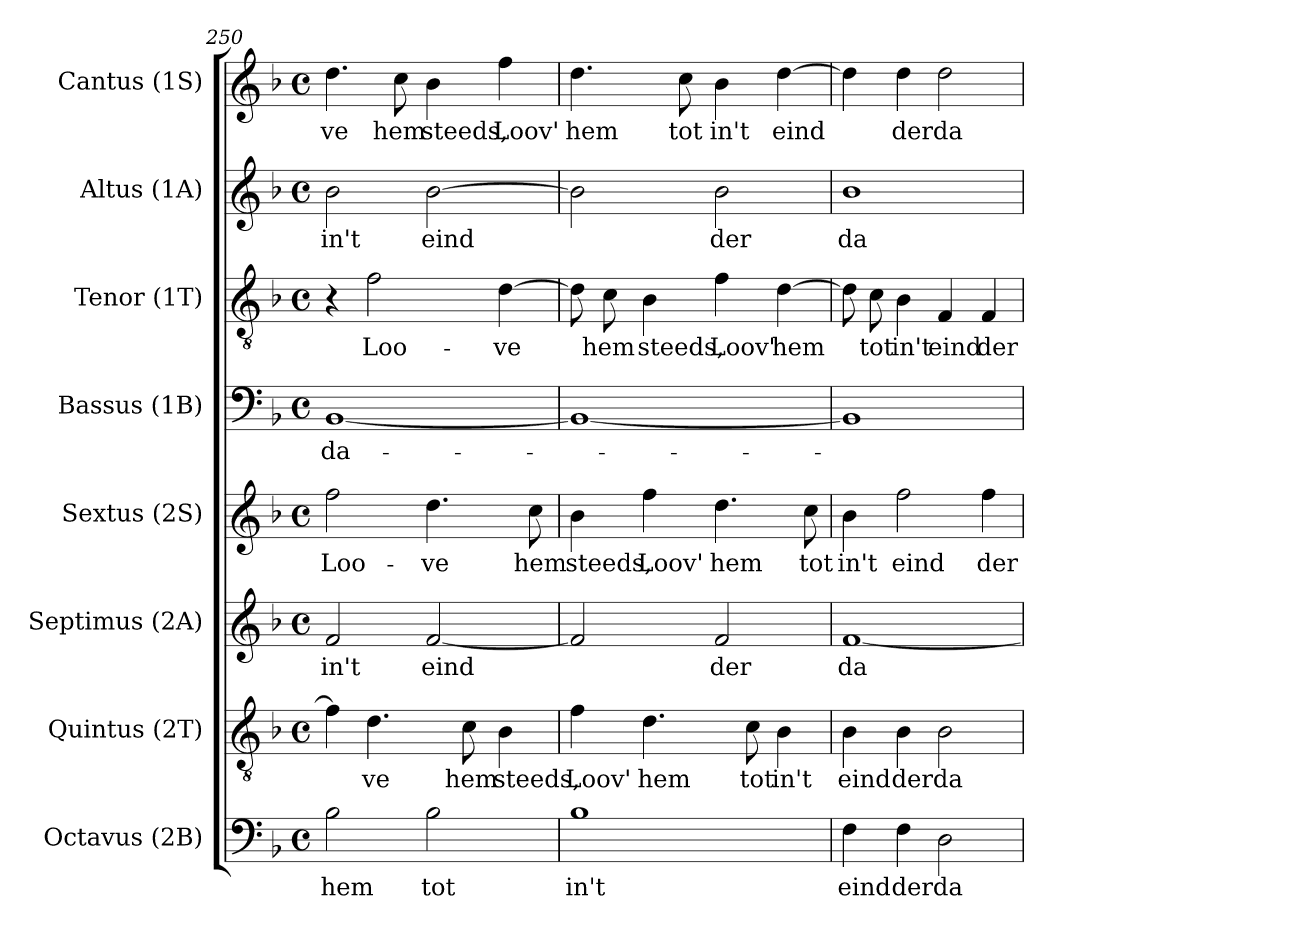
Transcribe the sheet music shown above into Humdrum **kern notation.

**kern	**text	**kern	**text	**kern	**text	**kern	**text	**kern	**text	**kern	**text	**kern	**text	**kern	**text
*part8	*part8	*part7	*part7	*part6	*part6	*part5	*part5	*part4	*part4	*part3	*part3	*part2	*part2	*part1	*part1
*staff8	*staff8	*staff7	*staff7	*staff6	*staff6	*staff5	*staff5	*staff4	*staff4	*staff3	*staff3	*staff2	*staff2	*staff1	*staff1
*I"Octavus (2B)	*	*I"Quintus (2T)	*	*I"Septimus (2A)	*	*I"Sextus (2S)	*	*I"Bassus (1B)	*	*I"Tenor (1T)	*	*I"Altus (1A)	*	*I"Cantus (1S)	*
*I'Octavus	*	*I'Quintus	*	*I'Septimus	*	*I'Sextus	*	*I'Bassus	*	*I'Tenor	*	*I'Altus	*	*I'Cantus	*
*clefF4	*	*clefGv2	*	*clefG2	*	*clefG2	*	*clefF4	*	*clefGv2	*	*clefG2	*	*clefG2	*
*k[b-]	*	*k[b-]	*	*k[b-]	*	*k[b-]	*	*k[b-]	*	*k[b-]	*	*k[b-]	*	*k[b-]	*
*F:	*	*F:	*	*F:	*	*F:	*	*F:	*	*F:	*	*F:	*	*F:	*
*M4/4	*	*M4/4	*	*M4/4	*	*M4/4	*	*M4/4	*	*M4/4	*	*M4/4	*	*M4/4	*
*met(c)	*	*met(c)	*	*met(c)	*	*met(c)	*	*met(c)	*	*met(c)	*	*met(c)	*	*met(c)	*
=250	=250	=250	=250	=250	=250	=250	=250	=250	=250	=250	=250	=250	=250	=250	=250
!	!LO:LY:b:color=#000000	!	!	!	!	!	!	!	!	!	!	!	!	!	!
!	!	!	!	!	!LO:LY:b:color=#000000	!	!	!	!	!	!	!	!	!	!
!	!	!	!	!	!	!	!LO:LY:b:color=#000000	!	!	!	!	!	!	!	!
!	!	!	!	!	!	!	!	!	!LO:LY:b:color=#000000	!	!	!	!	!	!
!	!	!	!	!	!	!	!	!	!	!	!	!	!LO:LY:b:color=#000000	!	!
!	!	!	!	!	!	!	!	!	!	!	!	!	!	!	!LO:LY:b:color=#000000
2B-i\	hem	4fi\]	.	2fi/	in't	2ffi\	Loo-	[<1BB-i	da-	4r	.	2b-i\	in't	4.ddi\	-ve
!	!	!	!LO:LY:b:color=#000000	!	!	!	!	!	!	!	!	!	!	!	!
!	!	!	!	!	!	!	!	!	!	!	!LO:LY:b:color=#000000	!	!	!	!
.	.	4.di\	-ve	.	.	.	.	.	.	2fi\	Loo-	.	.	.	.
!	!	!	!	!	!	!	!	!	!	!	!	!	!	!	!LO:LY:b:color=#000000
.	.	.	.	.	.	.	.	.	.	.	.	.	.	8cci\	hem
!	!LO:LY:b:color=#000000	!	!	!	!	!	!	!	!	!	!	!	!	!	!
!	!	!	!	!	!LO:LY:b:color=#000000	!	!	!	!	!	!	!	!	!	!
!	!	!	!	!	!	!	!LO:LY:b:color=#000000	!	!	!	!	!	!	!	!
!	!	!	!	!	!	!	!	!	!	!	!	!	!LO:LY:b:color=#000000	!	!
!	!	!	!	!	!	!	!	!	!	!	!	!	!	!	!LO:LY:b:color=#000000
2B-i\	tot	.	.	[<2fi/	eind	4.ddi\	-ve	.	.	.	.	[>2b-i\	eind	4b-i\	steeds,
!	!	!	!LO:LY:b:color=#000000	!	!	!	!	!	!	!	!	!	!	!	!
.	.	8ci\	hem	.	.	.	.	.	.	.	.	.	.	.	.
!	!	!	!LO:LY:b:color=#000000	!	!	!	!	!	!	!	!	!	!	!	!
!	!	!	!	!	!	!	!	!	!	!	!LO:LY:b:color=#000000	!	!	!	!
!	!	!	!	!	!	!	!	!	!	!	!	!	!	!	!LO:LY:b:color=#000000
.	.	4B-i\	steeds,	.	.	.	.	.	.	[>4di\	-ve	.	.	4ffi\	Loov'
!	!	!	!	!	!	!	!LO:LY:b:color=#000000	!	!	!	!	!	!	!	!
.	.	.	.	.	.	8cci\	hem	.	.	.	.	.	.	.	.
!!LO:LB:g=z
=251	=251	=251	=251	=251	=251	=251	=251	=251	=251	=251	=251	=251	=251	=251	=251
!	!LO:LY:b:color=#000000	!	!	!	!	!	!	!	!	!	!	!	!	!	!
!	!	!	!LO:LY:b:color=#000000	!	!	!	!	!	!	!	!	!	!	!	!
!	!	!	!	!	!	!	!LO:LY:b:color=#000000	!	!	!	!	!	!	!	!
!	!	!	!	!	!	!	!	!	!	!	!	!	!	!	!LO:LY:b:color=#000000
1B-i	in't	4fi\	Loov'	2fi/]	.	4b-i\	steeds,	1BB-i_<	.	8di\]	.	2b-i\]	.	4.ddi\	hem
!	!	!	!	!	!	!	!	!	!	!	!LO:LY:b:color=#000000	!	!	!	!
.	.	.	.	.	.	.	.	.	.	8ci\	hem	.	.	.	.
!	!	!	!LO:LY:b:color=#000000	!	!	!	!	!	!	!	!	!	!	!	!
!	!	!	!	!	!	!	!LO:LY:b:color=#000000	!	!	!	!	!	!	!	!
!	!	!	!	!	!	!	!	!	!	!	!LO:LY:b:color=#000000	!	!	!	!
.	.	4.di\	hem	.	.	4ffi\	Loov'	.	.	4B-i\	steeds,	.	.	.	.
!	!	!	!	!	!	!	!	!	!	!	!	!	!	!	!LO:LY:b:color=#000000
.	.	.	.	.	.	.	.	.	.	.	.	.	.	8cci\	tot
!	!	!	!	!	!LO:LY:b:color=#000000	!	!	!	!	!	!	!	!	!	!
!	!	!	!	!	!	!	!LO:LY:b:color=#000000	!	!	!	!	!	!	!	!
!	!	!	!	!	!	!	!	!	!	!	!LO:LY:b:color=#000000	!	!	!	!
!	!	!	!	!	!	!	!	!	!	!	!	!	!LO:LY:b:color=#000000	!	!
!	!	!	!	!	!	!	!	!	!	!	!	!	!	!	!LO:LY:b:color=#000000
.	.	.	.	2fi/	der	4.ddi\	hem	.	.	4fi\	Loov'	2b-i\	der	4b-i\	in't
!	!	!	!LO:LY:b:color=#000000	!	!	!	!	!	!	!	!	!	!	!	!
.	.	8ci\	tot	.	.	.	.	.	.	.	.	.	.	.	.
!	!	!	!LO:LY:b:color=#000000	!	!	!	!	!	!	!	!	!	!	!	!
!	!	!	!	!	!	!	!	!	!	!	!LO:LY:b:color=#000000	!	!	!	!
!	!	!	!	!	!	!	!	!	!	!	!	!	!	!	!LO:LY:b:color=#000000
.	.	4B-i\	in't	.	.	.	.	.	.	[>4di\	hem	.	.	[>4ddi\	eind
!	!	!	!	!	!	!	!LO:LY:b:color=#000000	!	!	!	!	!	!	!	!
.	.	.	.	.	.	8cci\	tot	.	.	.	.	.	.	.	.
=252	=252	=252	=252	=252	=252	=252	=252	=252	=252	=252	=252	=252	=252	=252	=252
!	!LO:LY:b:color=#000000	!	!	!	!	!	!	!	!	!	!	!	!	!	!
!	!	!	!LO:LY:b:color=#000000	!	!	!	!	!	!	!	!	!	!	!	!
!	!	!	!	!	!LO:LY:b:color=#000000	!	!	!	!	!	!	!	!	!	!
!	!	!	!	!	!	!	!LO:LY:b:color=#000000	!	!	!	!	!	!	!	!
!	!	!	!	!	!	!	!	!	!	!	!	!	!LO:LY:b:color=#000000	!	!
4Fi\	eind	4B-i\	eind	[<1fi	da-	4b-i\	in't	1BB-i]	.	8di\]	.	1b-i	da-	4ddi\]	.
!	!	!	!	!	!	!	!	!	!	!	!LO:LY:b:color=#000000	!	!	!	!
.	.	.	.	.	.	.	.	.	.	8ci\	tot	.	.	.	.
!	!LO:LY:b:color=#000000	!	!	!	!	!	!	!	!	!	!	!	!	!	!
!	!	!	!LO:LY:b:color=#000000	!	!	!	!	!	!	!	!	!	!	!	!
!	!	!	!	!	!	!	!LO:LY:b:color=#000000	!	!	!	!	!	!	!	!
!	!	!	!	!	!	!	!	!	!	!	!LO:LY:b:color=#000000	!	!	!	!
!	!	!	!	!	!	!	!	!	!	!	!	!	!	!	!LO:LY:b:color=#000000
4Fi\	der	4B-i\	der	.	.	2ffi\	eind	.	.	4B-i\	in't	.	.	4ddi\	der
!	!LO:LY:b:color=#000000	!	!	!	!	!	!	!	!	!	!	!	!	!	!
!	!	!	!LO:LY:b:color=#000000	!	!	!	!	!	!	!	!	!	!	!	!
!	!	!	!	!	!	!	!	!	!	!	!LO:LY:b:color=#000000	!	!	!	!
!	!	!	!	!	!	!	!	!	!	!	!	!	!	!	!LO:LY:b:color=#000000
2Di\	da-	2B-i\	da-	.	.	.	.	.	.	4Fi/	eind	.	.	2ddi\	da-
!	!	!	!	!	!	!	!LO:LY:b:color=#000000	!	!	!	!	!	!	!	!
!	!	!	!	!	!	!	!	!	!	!	!LO:LY:b:color=#000000	!	!	!	!
.	.	.	.	.	.	4ffi\	der	.	.	4Fi/	der	.	.	.	.
=	=	=	=	=	=	=	=	=	=	=	=	=	=	=	=
*-	*-	*-	*-	*-	*-	*-	*-	*-	*-	*-	*-	*-	*-	*-	*-
